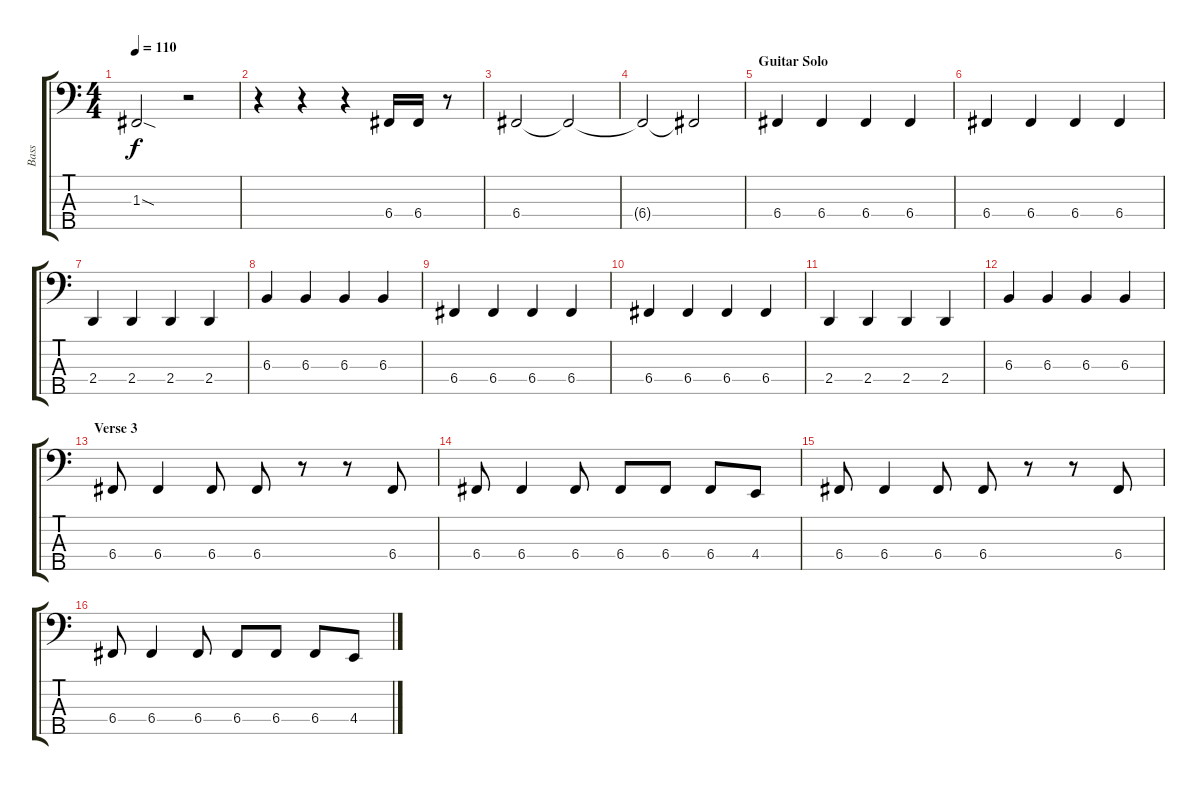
\track ("Bass" "Bass") {instrument electricbasspick}
\staff {score tabs}
\tuning (Eb2 Bb1 F1 C1 G0) {hide}
\ts (4 4)
\tempo 110
\clef f4
\ks c
1.3{sod}.2{dy f} r.2 |
r.4 r.4 r.4 6.4.16 6.4.16 r.8 |
6.4.2 6.4{t}.2 |
6.4{t}.2 6.4{t}.2 |
\section ("" "Guitar Solo")
6.4.4 6.4.4 6.4.4 6.4.4 |
6.4.4 6.4.4 6.4.4 6.4.4 |
2.4.4 2.4.4 2.4.4 2.4.4 |
6.3.4 6.3.4 6.3.4 6.3.4 |
6.4.4 6.4.4 6.4.4 6.4.4 |
6.4.4 6.4.4 6.4.4 6.4.4 |
2.4.4 2.4.4 2.4.4 2.4.4 |
6.3.4 6.3.4 6.3.4 6.3.4 |
\section ("" "Verse 3")
6.4.8 6.4.4 6.4.8 6.4.8 r.8 r.8 6.4.8 |
6.4.8 6.4.4 6.4.8 6.4.8 6.4.8 6.4.8 4.4.8 |
6.4.8 6.4.4 6.4.8 6.4.8 r.8 r.8 6.4.8 |
6.4.8 6.4.4 6.4.8 6.4.8 6.4.8 6.4.8 4.4.8
